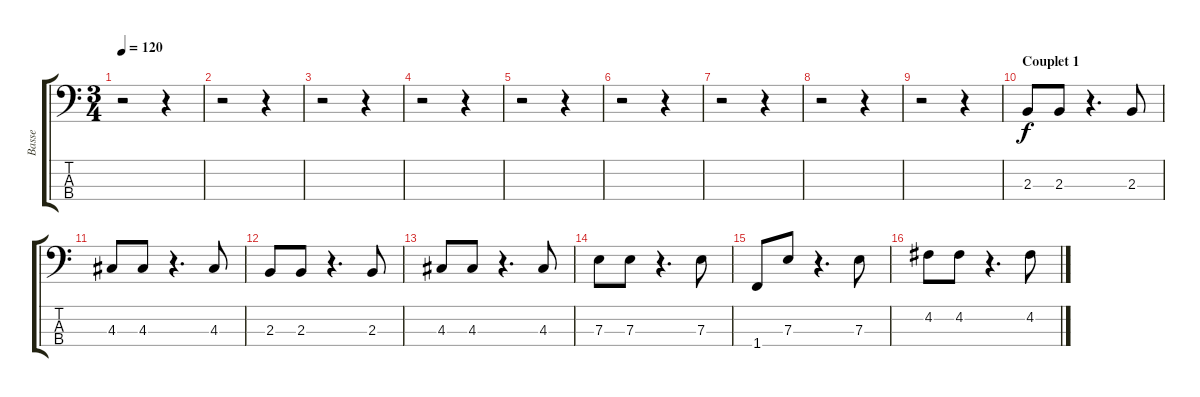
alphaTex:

\track ("Basse" "Basse") {instrument electricbassfinger}
\staff {score tabs}
\tuning (G2 D2 A1 E1) {hide}
\ts (3 4)
\tempo 120
\clef f4
\ks c
r.2{dy f instrument electricbassfinger} r.4 |
r.2 r.4 |
r.2 r.4 |
r.2 r.4 |
r.2 r.4 |
r.2 r.4 |
r.2 r.4 |
r.2 r.4 |
r.2 r.4 |
\section ("" "Couplet 1")
2.3.8 2.3.8 r.4{d} 2.3.8 |
4.3.8 4.3.8 r.4{d} 4.3.8 |
2.3.8 2.3.8 r.4{d} 2.3.8 |
4.3.8 4.3.8 r.4{d} 4.3.8 |
7.3.8 7.3.8 r.4{d} 7.3.8 |
1.4.8 7.3.8 r.4{d} 7.3.8 |
4.2.8 4.2.8 r.4{d} 4.2.8
